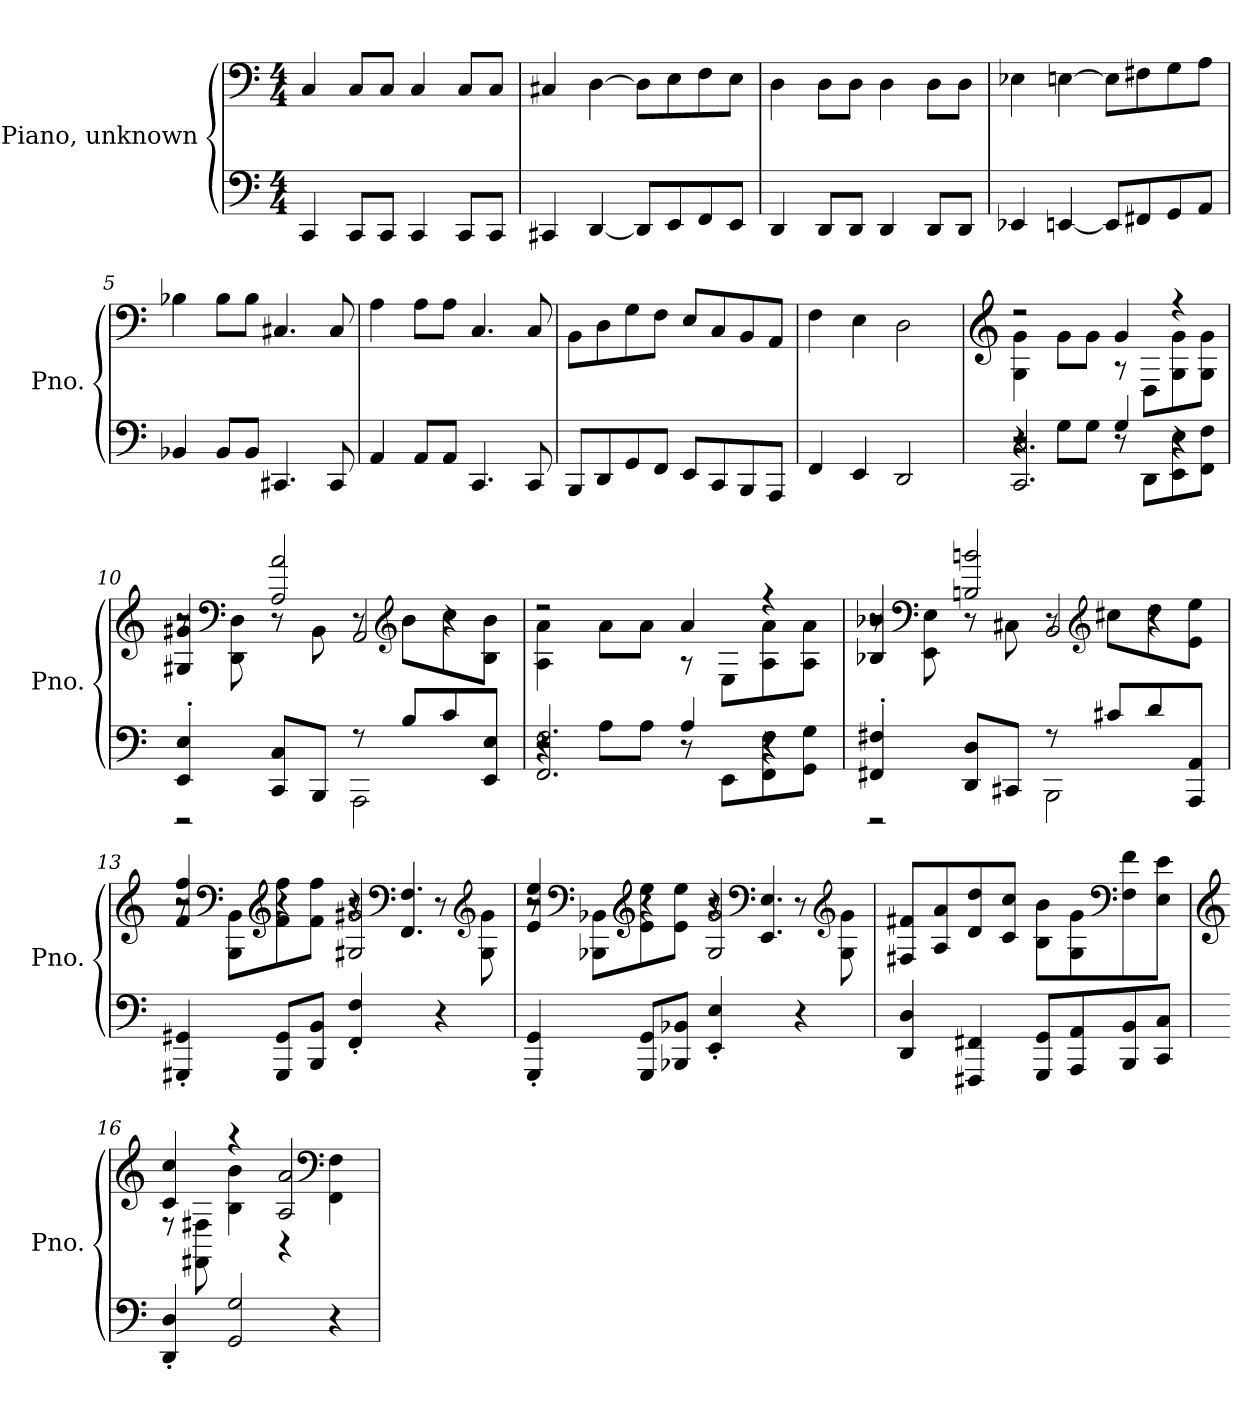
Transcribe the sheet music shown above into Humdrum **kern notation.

**kern	**kern
*part1	*part1
*staff2	*staff1
*I"Piano, unknown	*
*I'Pno.	*
*clefF4	*clefF4
*k[]	*k[]
*M4/4	*M4/4
*MM120	*MM120
=1	=1
4CC/	4C/
8CC/L	8C/L
8CC/J	8C/J
4CC/	4C/
8CC/L	8C/L
8CC/J	8C/J
=2	=2
4CC#X/	4C#X/
[4DD/	[4D\
8DD/L]	8D\L]
8EE/	8E\
8FF/	8F\
8EE/J	8E\J
=3	=3
4DD/	4D\
8DD/L	8D\L
8DD/J	8D\J
4DD/	4D\
8DD/L	8D\L
8DD/J	8D\J
=4	=4
4EE-X/	4E-X\
[4EEn/	[4En\
8EE/L]	8E\L]
8FF#X/	8F#X\
8GG/	8G\
8AA/J	8A\J
=5	=5
4BB-X/	4B-X\
8BB-/L	8B-\L
8BB-/J	8B-\J
4.CC#X/	4.C#X/
8CC#/	8C#/
!!LO:LB:g=z
=6	=6
4AA/	4A\
8AA/L	8A\L
8AA/J	8A\J
4.CC/	4.C/
8CC/	8C/
=7	=7
8BBB/L	8BB\L
8DD/	8D\
8GG/	8G\
8FF/J	8F\J
8EE/L	8E/L
8CC/	8C/
8BBB/	8BB/
8AAA/J	8AA/J
=8	=8
4FF/	4F\
4EE/	4E\
2DD/	2D\
=9	=9
*	*clefG2
*^	*^
*	*^	*	*
2r	4r	2.CC/ 2.C/	2r	4G\ 4g\
.	8G\L	.	.	8g\L
.	8G\J	.	.	8g\J
4G/	8r	.	4g/	8r
.	8DD\L	.	.	8D\L
4r	8EE\ 8E\	4r	4r	8G\ 8g\
.	8FF\ 8F\J	.	.	8G\ 8g\J
*	*v	*v	*	*
!!LO:LB:g=z
=10	=10	=10	=10
*	*	*	*^
4EE/' 4E/'	2r	4G#X/ 4g#X/	8r	2r
*	*	*clefF4	*	*
.	.	.	8DD\ 8D\	.
8CC/ 8C/L	.	2A/ 2a/	8r	.
8BBB/J	.	.	8BB\	.
8r	2AAA\	.	8r	2AA/
*	*	*clefG2	*	*
8B/L	.	.	8b\L	.
8c/	.	4r	8cc\	.
8EE/ 8E/J	.	.	8B\ 8b\J	.
*	*	*	*v	*v
=11	=11	=11	=11
*	*^	*	*
2r	4r	2.FF/ 2.F/	2r	4A\ 4a\
.	8A\L	.	.	8a\L
.	8A\J	.	.	8a\J
4A/	8r	.	4a/	8r
.	8EE\L	.	.	8E\L
4r	8FF\ 8F\	4r	4r	8A\ 8a\
.	8GG\ 8G\J	.	.	8A\ 8a\J
*	*v	*v	*	*
=12	=12	=12	=12
*	*	*	*^
4FF#X/' 4F#X/'	2r	4B-X/ 4b-X/	8r	2r
*	*	*clefF4	*	*
.	.	.	8EE\ 8E\	.
8DD/ 8D/L	.	2Bn/ 2bn/	8r	.
8CC#X/J	.	.	8C#X\	.
8r	2BBB\	.	8r	2BB/
*	*	*clefG2	*	*
8c#X/L	.	.	8cc#X\L	.
8d/	.	4r	8dd\	.
8AAA/ 8AA/J	.	.	8e\ 8ee\J	.
*v	*v	*	*	*
!!LO:LB:g=z	!!	!!
=13	=13	=13	=13
4GGG#X/' 4GG#X/'	4f/ 4ff/	8r	2r
*	*clefF4	*	*
.	.	8BBB\ 8BB\L	.
*	*clefG2	*	*
8GGG#/ 8GG#/L	4r	8f\ 8ff\	.
8BBB/ 8BB/J	.	8f\ 8ff\J	.
4FF/' 4F/'	2G#X/ 2g#X/	4r	8r
*	*clefF4	*	*
.	.	.	4.FF/ 4.F/
4r	.	8r	.
*	*clefG2	*	*
.	.	8G#\ 8g#\	.
=14	=14	=14	=14
4GGG/' 4GG/'	4e/ 4ee/	8r	2r
*	*clefF4	*	*
.	.	8BBB-X\ 8BB-X\L	.
*	*clefG2	*	*
8GGG/ 8GG/L	4r	8e\ 8ee\	.
8BBB-X/ 8BB-X/J	.	8e\ 8ee\J	.
4EE/' 4E/'	2G/ 2g/	4r	8r
*	*clefF4	*	*
.	.	.	4.EE/ 4.E/
4r	.	8r	.
*	*clefG2	*	*
.	.	8G\ 8g\	.
*	*v	*v	*v
!!LO:LB:g=z
=15	=15
4DD/ 4D/	8F#X/ 8f#X/L
.	8A/ 8a/
4FFF#X/ 4FF#X/	8d/ 8dd/
.	8c/ 8cc/J
8GGG/ 8GG/L	8B\ 8b\L
8AAA/ 8AA/	8G\ 8g\
*	*clefF4
8BBB/ 8BB/	8F#\ 8f#\
8CC/ 8C/J	8E\ 8e\J
=16	=16
*	*clefG2
*	*^
4DD/' 4D/'	4c/ 4cc/	8r
.	.	8FF#X\ 8F#X\
2GG/ 2G/	4r	4B\ 4b\
.	2A/ 2a/	4r
*	*clefF4	*
4r	.	4FF#\ 4F#\
*	*v	*v
=	=
*-	*-
